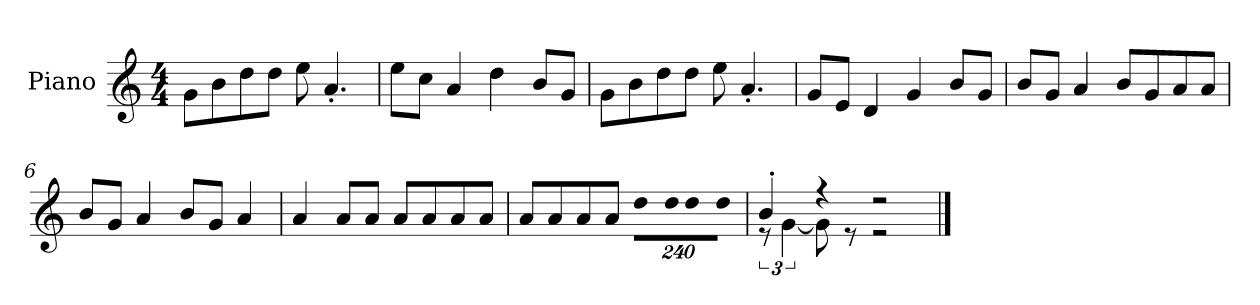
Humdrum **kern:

**kern
*part1
*staff1
*I"Piano
*I'P-no
*clefG2
*k[]
*M4/4
*MM90
=1
8g\L
8b\
8dd\
8dd\J
8ee\
4.a'/
=2
8ee\L
8cc\J
4a/
4dd\
8b/L
8g/J
=3
8g\L
8b\
8dd\
8dd\J
8ee\
4.a'/
=4
8g/L
8e/J
4d/
4g/
8b/L
8g/J
=5
8b/L
8g/J
4a/
8b/L
8g/
8a/
8a/J
=6
8b/L
8g/J
4a/
8b/L
8g/J
4a/
!!LO:LB:g=z
=7
4a/
8a/L
8a/J
8a/L
8a/
8a/
8a/J
=8
8a/L
8a/
8a/
8a/J
*Xbrackettup
!LO:N:vis=8
960%137dd\L
!LO:N:vis=16
1920%137dd\K
!LO:N:vis=8
960%137dd\
!LO:N:vis=8
960%137dd\J
=9
*^
*	*brackettup
4b'/	12r
.	[6g\
4r	8g\]
.	8r
2r	2r
*v	*v
==
*-
